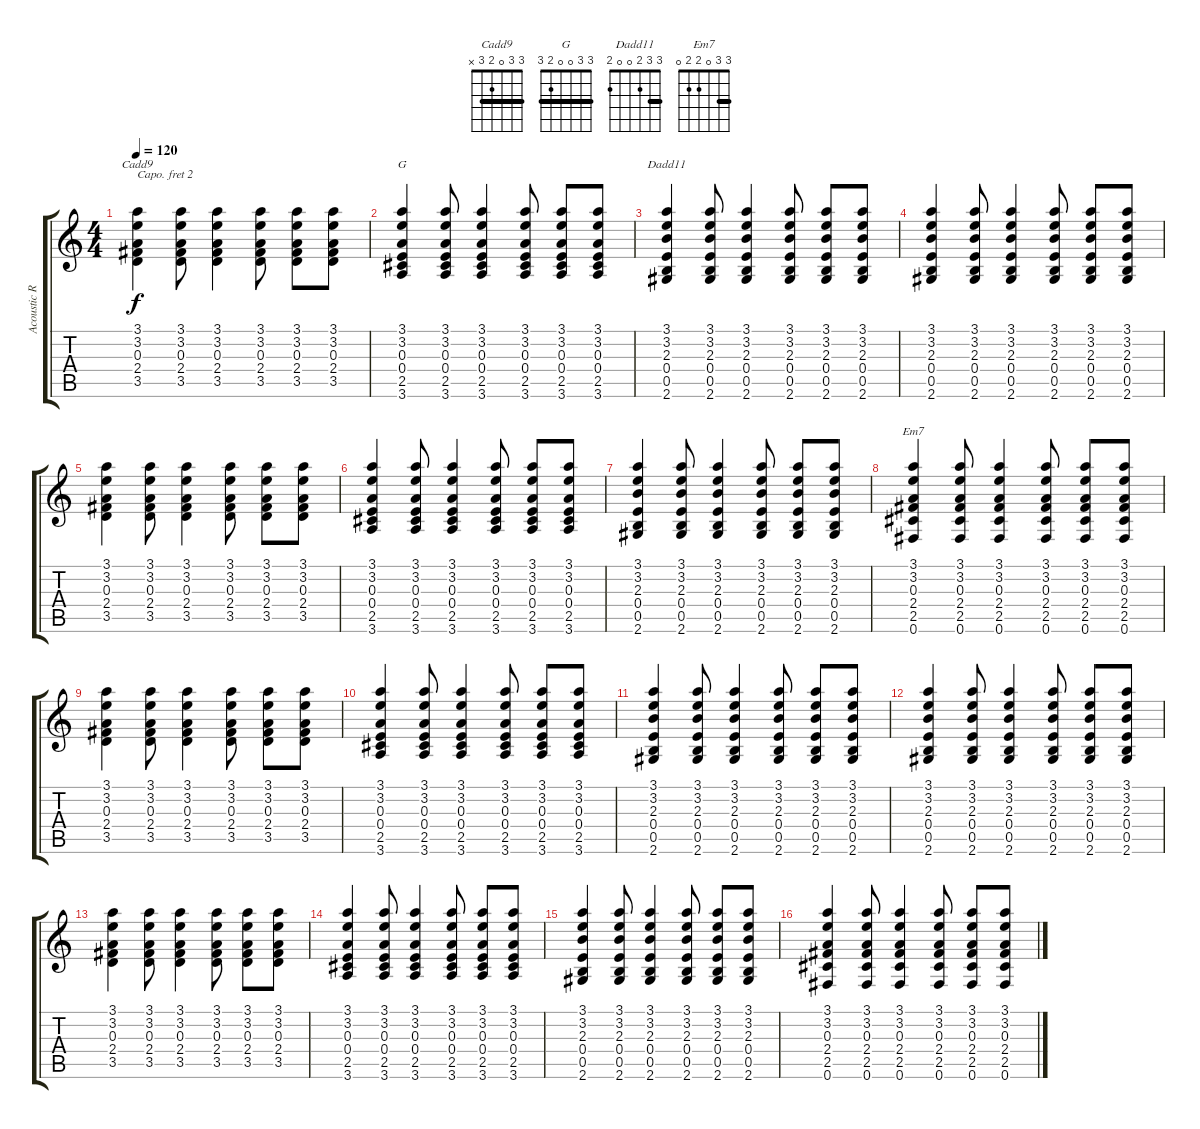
\track ("Acoustic Rhythm" "Acoustic R") {instrument acousticguitarsteel}
\staff {score tabs}
\capo 2
\tuning (E4 B3 G3 D3 A2 E2) {hide}
\chord ("Cadd9" 3 3 0 2 3 x) {barre 3}
\chord ("G" 3 3 0 0 2 3) {barre 3}
\chord ("Dadd11" 3 3 2 0 0 2) {barre 3}
\chord ("Em7" 3 3 0 2 2 0) {barre 3}
\ts (4 4)
\tempo 120
\clef g2
\ks c
(3.1 3.2 0.3 2.4 3.5).4{ch "Cadd9" dy f} (3.1 3.2 0.3 2.4 3.5).8 (3.1 3.2 0.3 2.4 3.5).4 (3.1 3.2 0.3 2.4 3.5).8 (3.1 3.2 0.3 2.4 3.5).8 (3.1 3.2 0.3 2.4 3.5).8 |
(3.1 3.2 0.3 0.4 2.5 3.6).4{ch "G"} (3.1 3.2 0.3 0.4 2.5 3.6).8 (3.1 3.2 0.3 0.4 2.5 3.6).4 (3.1 3.2 0.3 0.4 2.5 3.6).8 (3.1 3.2 0.3 0.4 2.5 3.6).8 (3.1 3.2 0.3 0.4 2.5 3.6).8 |
(3.1 3.2 2.3 0.4 0.5 2.6).4{ch "Dadd11"} (3.1 3.2 2.3 0.4 0.5 2.6).8 (3.1 3.2 2.3 0.4 0.5 2.6).4 (3.1 3.2 2.3 0.4 0.5 2.6).8 (3.1 3.2 2.3 0.4 0.5 2.6).8 (3.1 3.2 2.3 0.4 0.5 2.6).8 |
(3.1 3.2 2.3 0.4 0.5 2.6).4 (3.1 3.2 2.3 0.4 0.5 2.6).8 (3.1 3.2 2.3 0.4 0.5 2.6).4 (3.1 3.2 2.3 0.4 0.5 2.6).8 (3.1 3.2 2.3 0.4 0.5 2.6).8 (3.1 3.2 2.3 0.4 0.5 2.6).8 |
(3.1 3.2 0.3 2.4 3.5).4 (3.1 3.2 0.3 2.4 3.5).8 (3.1 3.2 0.3 2.4 3.5).4 (3.1 3.2 0.3 2.4 3.5).8 (3.1 3.2 0.3 2.4 3.5).8 (3.1 3.2 0.3 2.4 3.5).8 |
(3.1 3.2 0.3 0.4 2.5 3.6).4 (3.1 3.2 0.3 0.4 2.5 3.6).8 (3.1 3.2 0.3 0.4 2.5 3.6).4 (3.1 3.2 0.3 0.4 2.5 3.6).8 (3.1 3.2 0.3 0.4 2.5 3.6).8 (3.1 3.2 0.3 0.4 2.5 3.6).8 |
(3.1 3.2 2.3 0.4 0.5 2.6).4 (3.1 3.2 2.3 0.4 0.5 2.6).8 (3.1 3.2 2.3 0.4 0.5 2.6).4 (3.1 3.2 2.3 0.4 0.5 2.6).8 (3.1 3.2 2.3 0.4 0.5 2.6).8 (3.1 3.2 2.3 0.4 0.5 2.6).8 |
(3.1 3.2 0.3 2.4 2.5 0.6).4{ch "Em7"} (3.1 3.2 0.3 2.4 2.5 0.6).8 (3.1 3.2 0.3 2.4 2.5 0.6).4 (3.1 3.2 0.3 2.4 2.5 0.6).8 (3.1 3.2 0.3 2.4 2.5 0.6).8 (3.1 3.2 0.3 2.4 2.5 0.6).8 |
(3.1 3.2 0.3 2.4 3.5).4 (3.1 3.2 0.3 2.4 3.5).8 (3.1 3.2 0.3 2.4 3.5).4 (3.1 3.2 0.3 2.4 3.5).8 (3.1 3.2 0.3 2.4 3.5).8 (3.1 3.2 0.3 2.4 3.5).8 |
(3.1 3.2 0.3 0.4 2.5 3.6).4 (3.1 3.2 0.3 0.4 2.5 3.6).8 (3.1 3.2 0.3 0.4 2.5 3.6).4 (3.1 3.2 0.3 0.4 2.5 3.6).8 (3.1 3.2 0.3 0.4 2.5 3.6).8 (3.1 3.2 0.3 0.4 2.5 3.6).8 |
(3.1 3.2 2.3 0.4 0.5 2.6).4 (3.1 3.2 2.3 0.4 0.5 2.6).8 (3.1 3.2 2.3 0.4 0.5 2.6).4 (3.1 3.2 2.3 0.4 0.5 2.6).8 (3.1 3.2 2.3 0.4 0.5 2.6).8 (3.1 3.2 2.3 0.4 0.5 2.6).8 |
(3.1 3.2 2.3 0.4 0.5 2.6).4 (3.1 3.2 2.3 0.4 0.5 2.6).8 (3.1 3.2 2.3 0.4 0.5 2.6).4 (3.1 3.2 2.3 0.4 0.5 2.6).8 (3.1 3.2 2.3 0.4 0.5 2.6).8 (3.1 3.2 2.3 0.4 0.5 2.6).8 |
(3.1 3.2 0.3 2.4 3.5).4 (3.1 3.2 0.3 2.4 3.5).8 (3.1 3.2 0.3 2.4 3.5).4 (3.1 3.2 0.3 2.4 3.5).8 (3.1 3.2 0.3 2.4 3.5).8 (3.1 3.2 0.3 2.4 3.5).8 |
(3.1 3.2 0.3 0.4 2.5 3.6).4 (3.1 3.2 0.3 0.4 2.5 3.6).8 (3.1 3.2 0.3 0.4 2.5 3.6).4 (3.1 3.2 0.3 0.4 2.5 3.6).8 (3.1 3.2 0.3 0.4 2.5 3.6).8 (3.1 3.2 0.3 0.4 2.5 3.6).8 |
(3.1 3.2 2.3 0.4 0.5 2.6).4 (3.1 3.2 2.3 0.4 0.5 2.6).8 (3.1 3.2 2.3 0.4 0.5 2.6).4 (3.1 3.2 2.3 0.4 0.5 2.6).8 (3.1 3.2 2.3 0.4 0.5 2.6).8 (3.1 3.2 2.3 0.4 0.5 2.6).8 |
(3.1 3.2 0.3 2.4 2.5 0.6).4 (3.1 3.2 0.3 2.4 2.5 0.6).8 (3.1 3.2 0.3 2.4 2.5 0.6).4 (3.1 3.2 0.3 2.4 2.5 0.6).8 (3.1 3.2 0.3 2.4 2.5 0.6).8 (3.1 3.2 0.3 2.4 2.5 0.6).8
